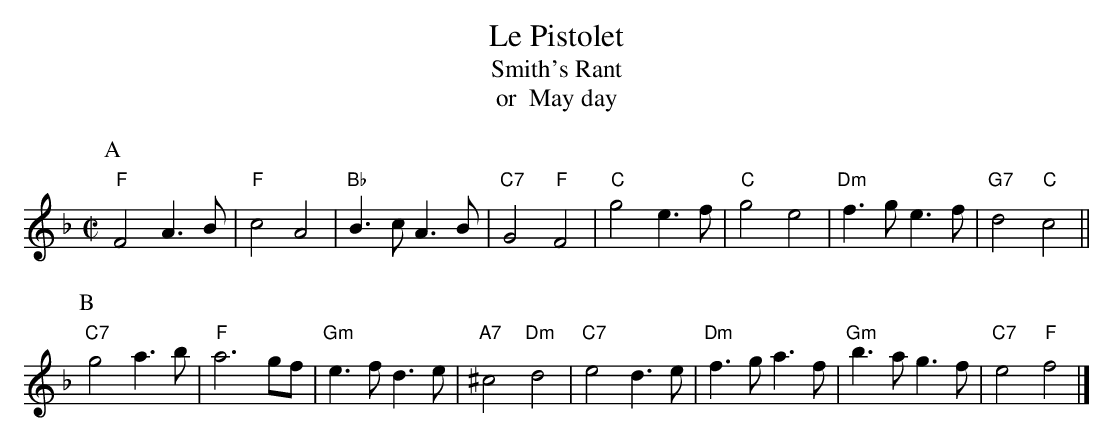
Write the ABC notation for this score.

X:1
T:Le Pistolet
T:Smith's Rant
T:or  May day
M:C|
L:1/4
K:F
P:A
"F"F2 A > B | "F"c2 A2 | "Bb"B > c A > B | "C7"G2 "F"F2  |"C"g2 e > f | "C"g2 e2 | "Dm"f > g e > f | "G7"d2 "C"c2 ||
P:B
"C7"g2 a > b | "F"a3 g/f/ | "Gm"e > f d > e | "A7"^c2 "Dm"d2 | "C7"e2 d > e | "Dm"f > g a > f | "Gm"b > a g > f | "C7"e2 "F"f2 |]
